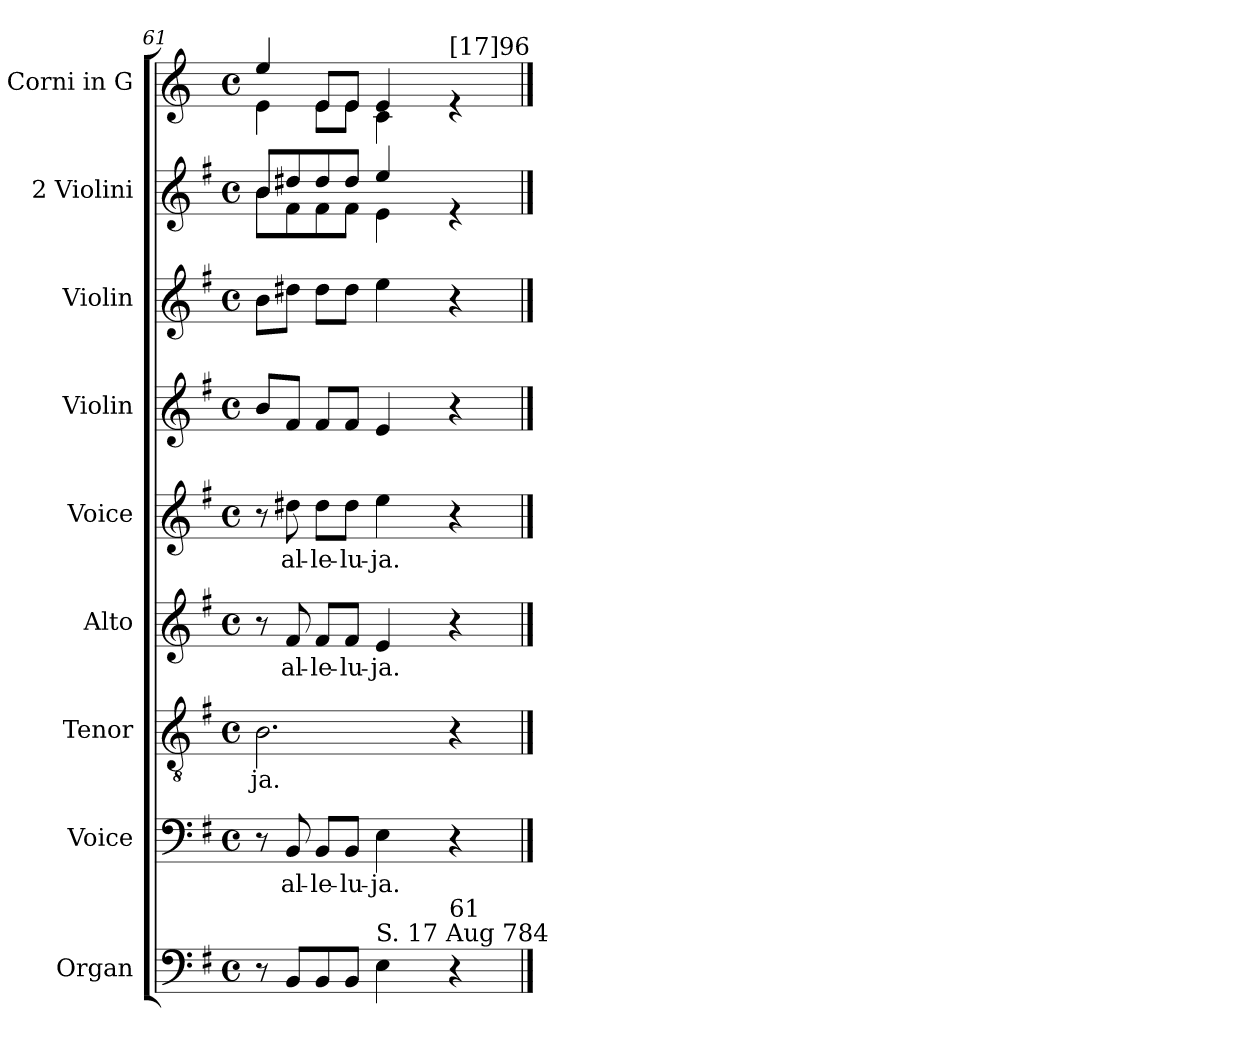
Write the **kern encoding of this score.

**kern	**kern	**text	**kern	**text	**kern	**text	**kern	**text	**kern	**kern	**kern	**kern
*part9	*part8	*part8	*part7	*part7	*part6	*part6	*part5	*part5	*part4	*part3	*part2	*part1
*staff9	*staff8	*staff8	*staff7	*staff7	*staff6	*staff6	*staff5	*staff5	*staff4	*staff3	*staff2	*staff1
*I"Organ	*I"Voice	*	*I"Tenor	*	*I"Alto	*	*I"Voice	*	*I"Violin	*I"Violin	*I"2 Violini	*I"Corni in G
*	*	*	*	*	*	*	*	*	*I'Vln.	*I'Vln.	*I'V	*I'C
*clefF4	*clefF4	*	*clefGv2	*	*clefG2	*	*clefG2	*	*clefG2	*clefG2	*clefG2	*clefG2
*	*	*	*	*	*	*	*	*	*	*	*	*ITrd3c5
*k[f#]	*k[f#]	*	*k[f#]	*	*k[f#]	*	*k[f#]	*	*k[f#]	*k[f#]	*k[f#]	*k[f#]
*M4/4	*M4/4	*	*M4/4	*	*M4/4	*	*M4/4	*	*M4/4	*M4/4	*M4/4	*M4/4
*met(c)	*met(c)	*	*met(c)	*	*met(c)	*	*met(c)	*	*met(c)	*met(c)	*met(c)	*met(c)
=61	=61	=61	=61	=61	=61	=61	=61	=61	=61	=61	=61	=61
!	!	!	!	!LO:LY:b	!	!	!	!	!	!	!	!
*	*	*	*	*	*	*	*	*	*	*	*^	*^
8r	8r	.	2.B\	-ja.	8r	.	8r	.	8b/L	8b\L	8b/L	8b\L	4b/	4B\
!	!	!LO:LY:b	!	!	!	!LO:LY:b	!	!LO:LY:b	!	!	!	!	!	!
8BB/L	8BB/	al-	.	.	8f#/	al-	8dd#X\	al-	8f#/J	8dd#X\J	8dd#X/	8f#\	.	.
!	!	!LO:LY:b	!	!	!	!LO:LY:b	!	!LO:LY:b	!	!	!	!	!	!
8BB/	8BB/L	-le-	.	.	8f#/L	-le-	8dd#\L	-le-	8f#/L	8dd#\L	8dd#/	8f#\	8B/L	8B\L
!	!	!LO:LY:b	!	!	!	!LO:LY:b	!	!LO:LY:b	!	!	!	!	!	!
8BB/J	8BB/J	-lu-	.	.	8f#/J	-lu-	8dd#\J	-lu-	8f#/J	8dd#\J	8dd#/J	8f#\J	8B/J	8B\J
!LO:TX:a:t=S. 17 Aug 784	!	!	!	!	!	!	!	!	!	!	!	!	!	!
!	!	!LO:LY:b	!	!	!	!LO:LY:b	!	!LO:LY:b	!	!	!	!	!	!
4E\	4E\	-ja.	.	.	4e/	-ja.	4ee\	-ja.	4e/	4ee\	4ee/	4e\	4B/	4G\
!	!	!	!	!	!	!	!	!	!	!	!	!	!LO:TX:a:t=[17]96	!
!LO:TX:a:t=61	!	!	!	!	!	!	!	!	!	!	!	!	!	!
4r	4r	.	4r	.	4r	.	4r	.	4r	4r	4re	4ryy	4re	4ryy
*	*	*	*	*	*	*	*	*	*	*	*v	*v	*	*
*	*	*	*	*	*	*	*	*	*	*	*	*v	*v
==	==	==	==	==	==	==	==	==	==	==	==	==
*-	*-	*-	*-	*-	*-	*-	*-	*-	*-	*-	*-	*-
